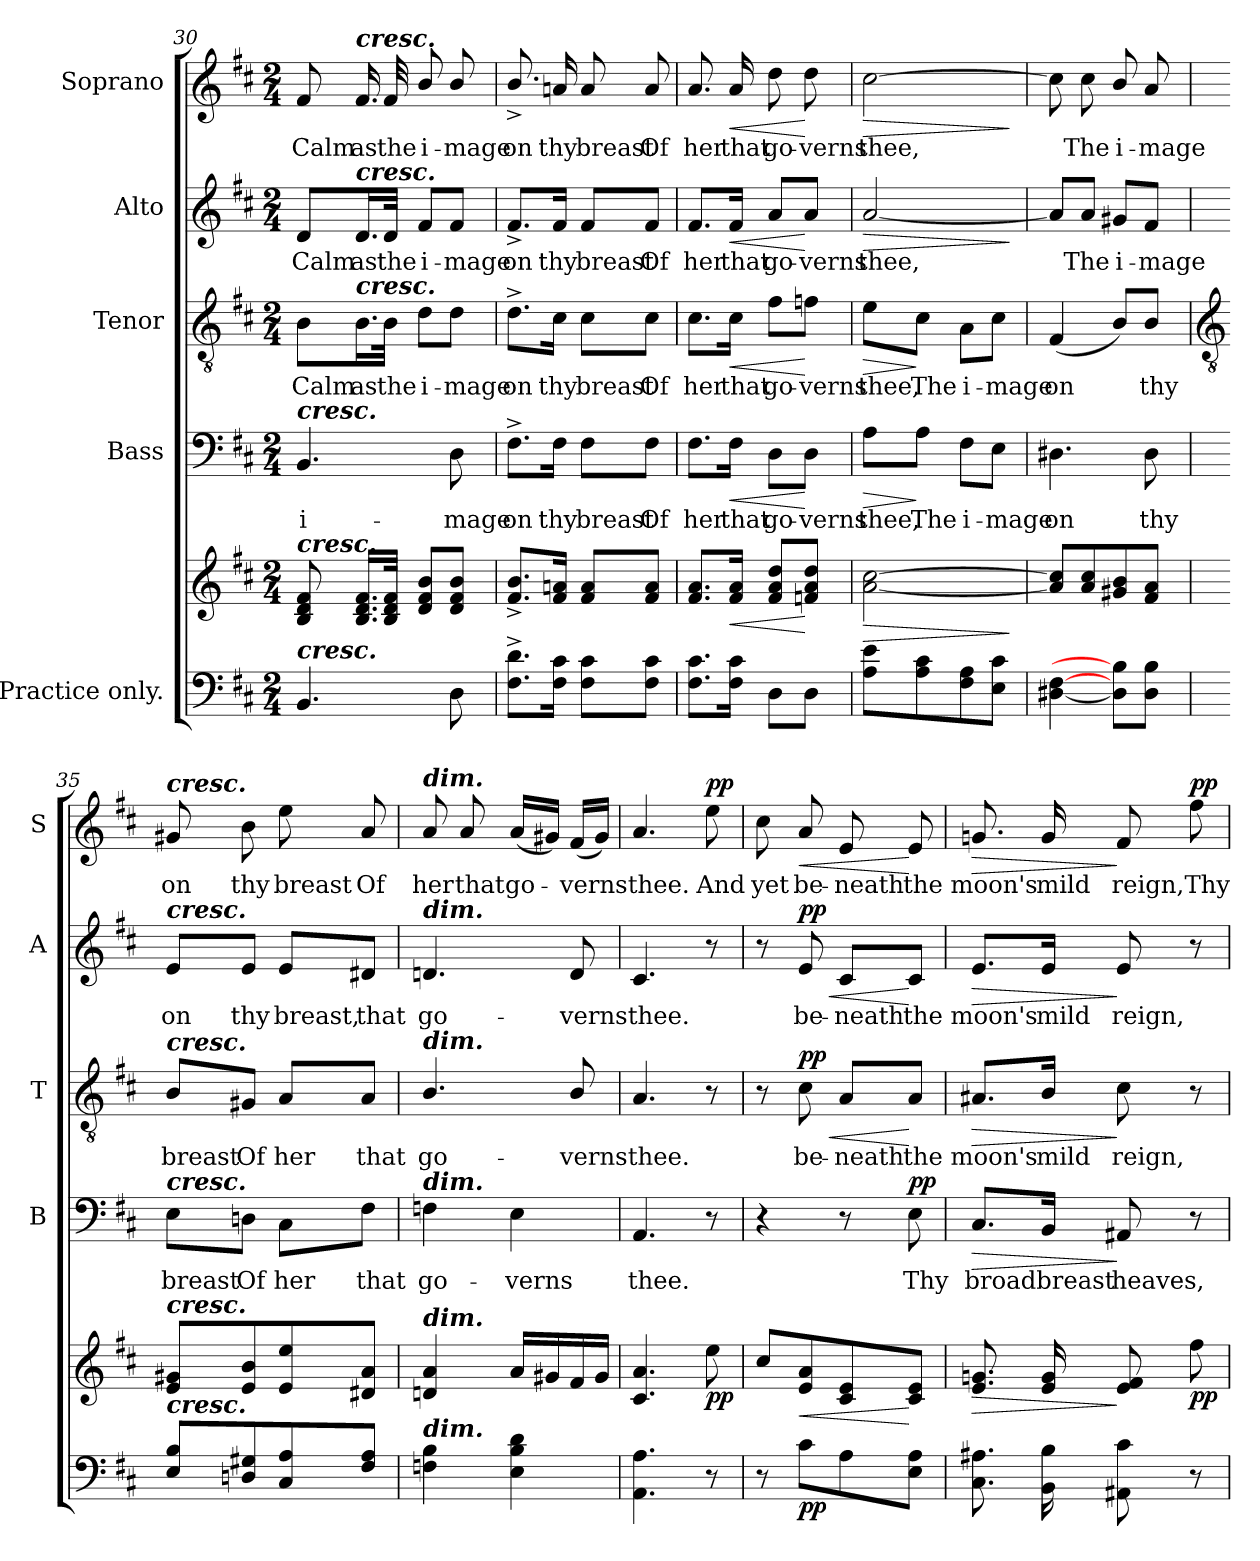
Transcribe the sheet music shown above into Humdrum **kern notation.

**kern	**kern	**dynam	**kern	**text	**dynam	**kern	**text	**dynam	**kern	**text	**dynam	**kern	**text	**dynam
*part5	*part5	*part5	*part4	*part4	*part4	*part3	*part3	*part3	*part2	*part2	*part2	*part1	*part1	*part1
*staff6	*staff5	*staff5/6	*staff4	*staff4	*staff4	*staff3	*staff3	*staff3	*staff2	*staff2	*staff2	*staff1	*staff1	*staff1
*I"Practice only.	*	*	*I"Bass	*	*	*I"Tenor	*	*	*I"Alto	*	*	*I"Soprano	*	*
*	*	*	*I'B	*	*	*I'T	*	*	*I'A	*	*	*I'S	*	*
!!LO:LB:g=z
*clefF4	*clefG2	*	*clefF4	*	*	*clefGv2	*	*	*clefG2	*	*	*clefG2	*	*
*k[f#c#]	*k[f#c#]	*	*k[f#c#]	*	*	*k[f#c#]	*	*	*k[f#c#]	*	*	*k[f#c#]	*	*
*D:	*D:	*	*D:	*	*	*D:	*	*	*D:	*	*	*D:	*	*
*M2/4	*M2/4	*	*M2/4	*	*	*M2/4	*	*	*M2/4	*	*	*M2/4	*	*
=30	=30	=30	=30	=30	=30	=30	=30	=30	=30	=30	=30	=30	=30	=30
!	!	!	!LO:TX:a:Bi:t=cresc.	!	!	!	!	!	!	!	!	!	!	!
!	!LO:TX:a:Bi:t=cresc.	!	!	!	!	!	!	!	!	!	!	!	!	!
!LO:TX:a:Bi:t=cresc.	!	!	!	!	!	!	!	!	!	!	!	!	!	!
!	!	!	!	!LO:LY:b	!	!	!LO:LY:b	!	!	!LO:LY:b	!	!	!LO:LY:b	!
4.BB	8B 8d 8f#	.	4.BB	i-	.	8B\L	Calm	.	8d/L	Calm	.	8f#	Calm	.
!	!	!	!	!	!	!	!	!	!	!	!	!LO:TX:a:Bi:t=cresc.	!	!
!	!	!	!	!	!	!	!	!	!LO:TX:a:Bi:t=cresc.	!	!	!	!	!
!	!	!	!	!	!	!LO:TX:a:Bi:t=cresc.	!	!	!	!	!	!	!	!
!	!	!	!	!	!	!	!LO:LY:b	!	!	!LO:LY:b	!	!	!LO:LY:b	!
.	16.B 16.d 16.f#LL	.	.	.	.	16.B\L	as	.	16.d/L	as	.	16.f#	as	.
!	!	!	!	!	!	!	!LO:LY:b	!	!	!LO:LY:b	!	!	!LO:LY:b	!
.	32B 32d 32f#JJ	.	.	.	.	32B\JJk	the	.	32d/JJk	the	.	32f#	the	.
!	!	!	!	!	!	!	!LO:LY:b	!	!	!LO:LY:b	!	!	!LO:LY:b	!
.	8d/ 8f#/ 8b/L	.	.	.	.	8d\L	i-	.	8f#/L	i-	.	8b/	i-	.
!	!	!	!	!LO:LY:b	!	!	!LO:LY:b	!	!	!LO:LY:b	!	!	!LO:LY:b	!
8D	8d/ 8f#/ 8b/J	.	8D	-mage	.	8d\J	-mage	.	8f#/J	-mage	.	8b/	-mage	.
=31	=31	=31	=31	=31	=31	=31	=31	=31	=31	=31	=31	=31	=31	=31
!	!	!	!	!LO:LY:b	!	!	!LO:LY:b	!	!	!LO:LY:b	!	!	!LO:LY:b	!
8.F#^ 8.d^L	8.f#/^ 8.b/^L	.	8.F#^\L	on	.	8.d^\L	on	.	8.f#^/L	on	.	8.b^/	on	.
!	!	!	!	!LO:LY:b	!	!	!LO:LY:b	!	!	!LO:LY:b	!	!	!LO:LY:b	!
16F# 16c#J	16f# 16anJ	.	16F#\Jk	thy	.	16c#\Jk	thy	.	16f#/Jk	thy	.	16an	thy	.
!	!	!	!	!LO:LY:b	!	!	!LO:LY:b	!	!	!LO:LY:b	!	!	!LO:LY:b	!
8F# 8c#L	8f# 8aL	.	8F#\L	breast	.	8c#\L	breast	.	8f#/L	breast	.	8a	breast	.
!	!	!	!	!LO:LY:b	!	!	!LO:LY:b	!	!	!LO:LY:b	!	!	!LO:LY:b	!
8F# 8c#J	8f# 8aJ	.	8F#\J	Of	.	8c#\J	Of	.	8f#/J	Of	.	8a	Of	.
=32	=32	=32	=32	=32	=32	=32	=32	=32	=32	=32	=32	=32	=32	=32
!	!	!	!	!LO:LY:b	!	!	!LO:LY:b	!	!	!LO:LY:b	!	!	!LO:LY:b	!
8.F# 8.c#L	8.f# 8.aL	.	8.F#\L	her	.	8.c#\L	her	.	8.f#/L	her	.	8.a	her	.
!	!	!LO:HP:b	!	!LO:LY:b	!LO:HP:b	!	!LO:LY:b	!LO:HP:b	!	!LO:LY:b	!LO:HP:b	!	!LO:LY:b	!LO:HP:b
16F# 16c#J	16f# 16aJ	<	16F#\Jk	that	<	16c#\Jk	that	<	16f#/Jk	that	<	16a	that	<
!	!	!	!	!LO:LY:b	!	!	!LO:LY:b	!	!	!LO:LY:b	!	!	!LO:LY:b	!
8DL	8f# 8a 8ddL	.	8D\L	go-	.	8f#\L	go-	.	8a/L	go-	.	8dd	go-	.
!	!	!	!	!LO:LY:b	!	!	!LO:LY:b	!	!	!LO:LY:b	!	!	!LO:LY:b	!
8DJ	8fn 8a 8ddJ	[	8D\J	-verns	[	8fn\J	-verns	[	8a/J	-verns	[	8dd	-verns	[
=33	=33	=33	=33	=33	=33	=33	=33	=33	=33	=33	=33	=33	=33	=33
!	!	!LO:HP:b	!	!LO:LY:b	!LO:HP:b	!	!LO:LY:b	!LO:HP:b	!	!LO:LY:b	!LO:HP:b	!	!LO:LY:b	!LO:HP:b
8A 8eL	[2a [2cc#	>	8A\L	thee,	>	8e\L	thee,	>	[2a	thee,	>	[2cc#	thee,	>
!	!	!	!	!LO:LY:b	!	!	!LO:LY:b	!	!	!	!	!	!	!
8A 8c#	.	.	8A\J	The	]	8c#\J	The	]	.	.	.	.	.	.
!	!	!	!	!LO:LY:b	!	!	!LO:LY:b	!	!	!	!	!	!	!
8F# 8A	.	.	8F#\L	i-	.	8A\L	i-	.	.	.	.	.	.	.
!	!	!	!	!LO:LY:b	!	!	!LO:LY:b	!	!	!	!	!	!	!
8E 8c#J	.	.	8E\J	-mage	.	8c#\J	-mage	.	.	.	.	.	.	.
.	.	]	.	.	.	.	.	.	.	.	]	.	.	]
=34	=34	=34	=34	=34	=34	=34	=34	=34	=34	=34	=34	=34	=34	=34
!	!	!	!	!LO:LY:b	!	!	!LO:LY:b	!	!	!	!	!	!	!
[4D#X [4F#	8a] 8cc#]L	.	4.D#X	on	.	(<4F#	on	.	8a/L]	.	.	8cc#]	.	.
!	!	!	!	!	!	!	!	!	!	!LO:LY:b	!	!	!LO:LY:b	!
.	8a 8cc#	.	.	.	.	.	.	.	8a/J	The	.	8cc#	The	.
!	!	!	!	!	!	!	!	!	!	!LO:LY:b	!	!	!LO:LY:b	!
8D#] 8B]L	8g#X/ 8b/	.	.	.	.	8B/L)	.	.	8g#X/L	i-	.	8b/	i-	.
!	!	!	!	!LO:LY:b	!	!	!LO:LY:b	!	!	!LO:LY:b	!	!	!LO:LY:b	!
8D# 8BJ	8f# 8aJ	.	8D#	thy	.	8B/J	thy	.	8f#/J	-mage	.	8a	-mage	.
!!LO:LB:g=z
=35	=35	=35	=35	=35	=35	=35	=35	=35	=35	=35	=35	=35	=35	=35
*	*	*	*	*	*	*clefGv2	*	*	*	*	*	*	*	*
!	!	!	!	!	!	!	!	!	!	!	!	!LO:TX:a:Bi:t=cresc.	!	!
!	!	!	!	!	!	!	!	!	!LO:TX:a:Bi:t=cresc.	!	!	!	!	!
!	!	!	!	!	!	!LO:TX:a:Bi:t=cresc.	!	!	!	!	!	!	!	!
!	!	!	!LO:TX:a:Bi:t=cresc.	!	!	!	!	!	!	!	!	!	!	!
!	!LO:TX:a:Bi:t=cresc.	!	!	!	!	!	!	!	!	!	!	!	!	!
!LO:TX:a:Bi:t=cresc.	!	!	!	!	!	!	!	!	!	!	!	!	!	!
!	!	!	!	!LO:LY:b	!	!	!LO:LY:b	!	!	!LO:LY:b	!	!	!LO:LY:b	!
8E 8BL	8e 8g#XL	.	8E\L	breast	.	8B/L	breast	.	8e/L	on	.	8g#X	on	.
!	!	!	!	!LO:LY:b	!	!	!LO:LY:b	!	!	!LO:LY:b	!	!	!LO:LY:b	!
8Dn/ 8G#X/	8e 8b	.	8Dn\J	Of	.	8G#X/J	Of	.	8e/J	thy	.	8b	thy	.
!	!	!	!	!LO:LY:b	!	!	!LO:LY:b	!	!	!LO:LY:b	!	!	!LO:LY:b	!
8C# 8A	8e 8ee	.	8C#\L	her	.	8A/L	her	.	8e/L	breast,	.	8ee	breast	.
!	!	!	!	!LO:LY:b	!	!	!LO:LY:b	!	!	!LO:LY:b	!	!	!LO:LY:b	!
8F# 8AJ	8d#X 8aJ	.	8F#\J	that	.	8A/J	that	.	8d#X/J	that	.	8a	Of	.
=36	=36	=36	=36	=36	=36	=36	=36	=36	=36	=36	=36	=36	=36	=36
!	!	!	!	!	!	!	!	!	!	!	!	!LO:TX:a:Bi:t=dim.	!	!
!	!	!	!	!	!	!	!	!	!LO:TX:a:Bi:t=dim.	!	!	!	!	!
!	!	!	!	!	!	!LO:TX:a:Bi:t=dim.	!	!	!	!	!	!	!	!
!	!	!	!LO:TX:a:Bi:t=dim.	!	!	!	!	!	!	!	!	!	!	!
!	!LO:TX:a:Bi:t=dim.	!	!	!	!	!	!	!	!	!	!	!	!	!
!LO:TX:a:Bi:t=dim.	!	!	!	!	!	!	!	!	!	!	!	!	!	!
!	!	!	!	!LO:LY:b	!	!	!LO:LY:b	!	!	!LO:LY:b	!	!	!LO:LY:b	!
4Fn 4B	4dn 4a	.	4Fn	go-	.	4.B/	go-	.	4.dn	go-	.	8a	her	.
!	!	!	!	!	!	!	!	!	!	!	!	!	!LO:LY:b	!
.	.	.	.	.	.	.	.	.	.	.	.	8a	that	.
!	!	!	!	!LO:LY:b	!	!	!	!	!	!	!	!	!LO:LY:b	!
4E 4B 4d	16aLL	.	4E	-verns	.	.	.	.	.	.	.	(<16aLL	go-	.
.	16g#X	.	.	.	.	.	.	.	.	.	.	16g#XJJ)	.	.
!	!	!	!	!	!	!	!LO:LY:b	!	!	!LO:LY:b	!	!	!LO:LY:b	!
.	16f#	.	.	.	.	8B/	-verns	.	8d	-verns	.	(<16f#LL	verns	.
.	16g#JJ	.	.	.	.	.	.	.	.	.	.	16g#JJ)	.	.
=37	=37	=37	=37	=37	=37	=37	=37	=37	=37	=37	=37	=37	=37	=37
!	!	!	!	!LO:LY:b	!	!	!LO:LY:b	!	!	!LO:LY:b	!	!	!LO:LY:b	!
4.AA 4.A	4.c# 4.a	.	4.AA	thee.	.	4.A	thee.	.	4.c#	thee.	.	4.a	thee.	.
!	!	!LO:DY:b	!	!	!	!	!	!	!	!	!	!	!LO:LY:b	!LO:DY:b
8r	8ee	pp	8r	.	.	8r	.	.	8r	.	.	8ee	And	pp
=38	=38	=38	=38	=38	=38	=38	=38	=38	=38	=38	=38	=38	=38	=38
!	!	!	!	!	!	!	!	!	!	!	!	!	!LO:LY:b	!
8r	8cc#L	.	4r	.	.	8r	.	.	8r	.	.	8cc#	yet	.
!	!	!LO:HP:b	!	!	!	!	!LO:LY:b	!LO:HP:b	!	!LO:LY:b	!LO:HP:b	!	!LO:LY:b	!LO:HP:b
!	!	!LO:DY:n=1:b=2	!	!	!	!	!	!LO:DY:n=1:b	!	!	!LO:DY:n=1:b	!	!	!
8c#L	8e 8a	< pp	.	.	.	8c#	be-	< pp	8e	be-	< pp	8a	be-	<
!	!	!	!	!	!	!	!LO:LY:b	!	!	!LO:LY:b	!	!	!LO:LY:b	!
8A	8c# 8e	.	8r	.	.	8A/L	-neath	.	8c#/L	-neath	.	8e	-neath	.
!	!	!	!	!LO:LY:b	!LO:DY:b	!	!LO:LY:b	!	!	!LO:LY:b	!	!	!LO:LY:b	!
8E 8AJ	8c# 8eJ	[	8E	Thy	pp	8A/J	the	[	8c#/J	the	[	8e	the	[
=39	=39	=39	=39	=39	=39	=39	=39	=39	=39	=39	=39	=39	=39	=39
!	!	!LO:HP:b	!	!LO:LY:b	!LO:HP:b	!	!LO:LY:b	!LO:HP:b	!	!LO:LY:b	!LO:HP:b	!	!LO:LY:b	!LO:HP:b
8.C# 8.A#XL	8.e 8.gnL	>	8.C#/L	broad	>	8.A#X/L	moon's	>	8.e/L	moon's	>	8.gn	moon's	>
!	!	!	!	!LO:LY:b	!	!	!LO:LY:b	!	!	!LO:LY:b	!	!	!LO:LY:b	!
16BB 16BL	16e 16gL	.	16BB/Jk	breast	.	16B/Jk	mild	.	16e/Jk	mild	.	16g	mild	.
!	!	!	!	!LO:LY:b	!	!	!LO:LY:b	!	!	!LO:LY:b	!	!	!LO:LY:b	!
8AA#X 8c#J	8e 8f#J	]	8AA#X	heaves,	]	8c#	reign,	]	8e	reign,	]	8f#	reign,	]
!	!	!LO:DY:b	!	!	!	!	!	!	!	!	!	!	!LO:LY:b	!LO:DY:b
8r	8ff#	pp	8r	.	.	8r	.	.	8r	.	.	8ff#	Thy	pp
=	=	=	=	=	=	=	=	=	=	=	=	=	=	=
*-	*-	*-	*-	*-	*-	*-	*-	*-	*-	*-	*-	*-	*-	*-
